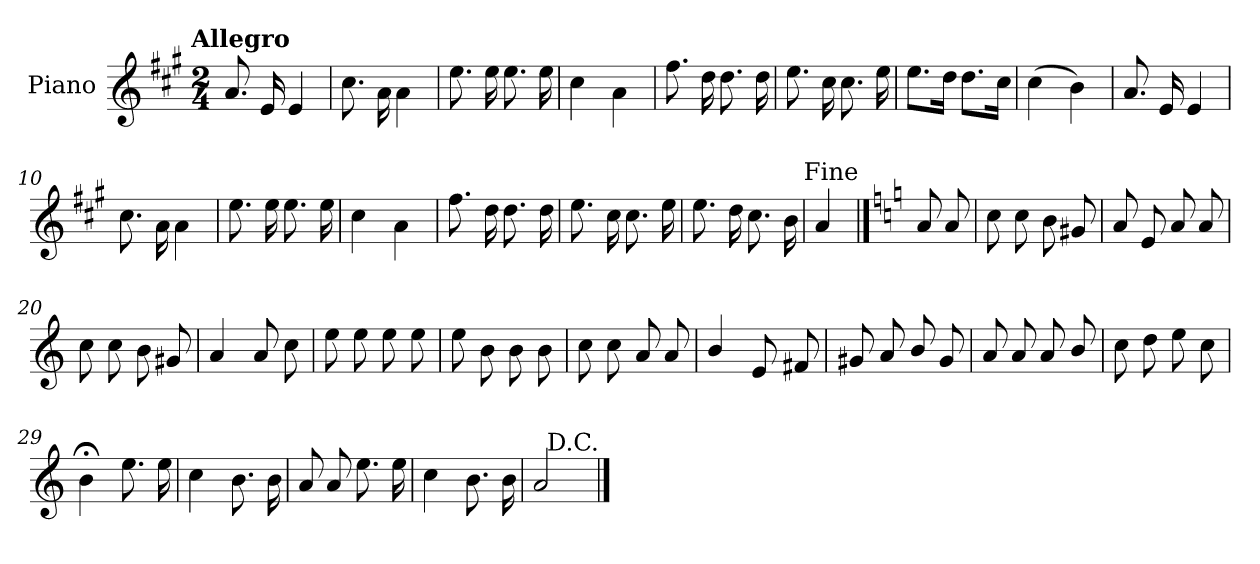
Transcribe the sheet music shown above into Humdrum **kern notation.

**kern
*part1
*staff1
*I"Piano
*I'Pno.
*clefG2
*k[f#c#g#]
!!LO:TX:omd:t=Allegro
*M2/4
*MM144
=1
8.a/
16e/
4e/
=2
8.cc#\
16a\
4a\
=3
8.ee\
16ee\
8.ee\
16ee\
=4
4cc#\
4a\
=5
8.ff#\
16dd\
8.dd\
16dd\
!!LO:LB:g=z
=6
8.ee\
16cc#\
8.cc#\
16ee\
=7
8.ee\L
16dd\Jk
8.dd\L
16cc#\Jk
=8
(>4cc#\
4b\)
=9
8.a/
16e/
4e/
=10
8.cc#\
16a\
4a\
=11
8.ee\
16ee\
8.ee\
16ee\
=12
4cc#\
4a\
!!LO:LB:g=z
=13
8.ff#\
16dd\
8.dd\
16dd\
=14
8.ee\
16cc#\
8.cc#\
16ee\
=15
8.ee\
16dd\
8.cc#\
16b\
=16
4a/
!LO:TX:a:rj:t=Fine
==17
*k[]
8a/
8a/
=18
8cc\
8cc\
8b\
8g#X/
!!LO:LB:g=z
=19
8a/
8e/
8a/
8a/
=20
8cc\
8cc\
8b\
8g#X/
=21
4a/
8a/
8cc\
=22
8ee\
8ee\
8ee\
8ee\
=23
8ee\
8b\
8b\
8b\
!!LO:LB:g=z
=24
8cc\
8cc\
8a/
8a/
=25
4b/
8e/
8f#X/
=26
8g#X/
8a/
8b/
8g#/
=27
8a/
8a/
8a/
8b/
=28
8cc\
8dd\
8ee\
8cc\
!!LO:LB:g=z
=29
4b;<\
8.ee\
16ee\
=30
4cc\
8.b\
16b\
=31
8a/
8a/
8.ee\
16ee\
=32
4cc\
8.b\
16b\
=33
2a/
!LO:TX:a:rj:t=D.C.
==
*-
